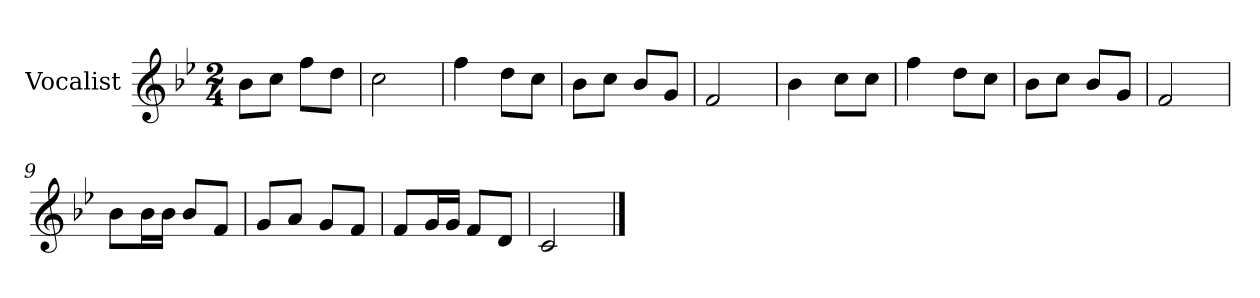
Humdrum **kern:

**kern
*part1
*staff1
*I"Vocalist
*k[b-e-]
*B-:
*M2/4
=
8b-L
8ccJ
8ffL
8ddJ
=1
2cc
=2
4ff
8ddL
8ccJ
=3
8b-L
8ccJ
8b-L
8gJ
=4
2f
=5
4b-
8ccL
8ccJ
=6
4ff
8ddL
8ccJ
=7
8b-L
8ccJ
8b-L
8gJ
=8
2f
=9
8b-L
16b-L
16b-JJ
8b-L
8fJ
=10
8gL
8aJ
8gL
8fJ
=11
8fL
16gL
16gJJ
8fL
8dJ
=12
2c
==
*-
